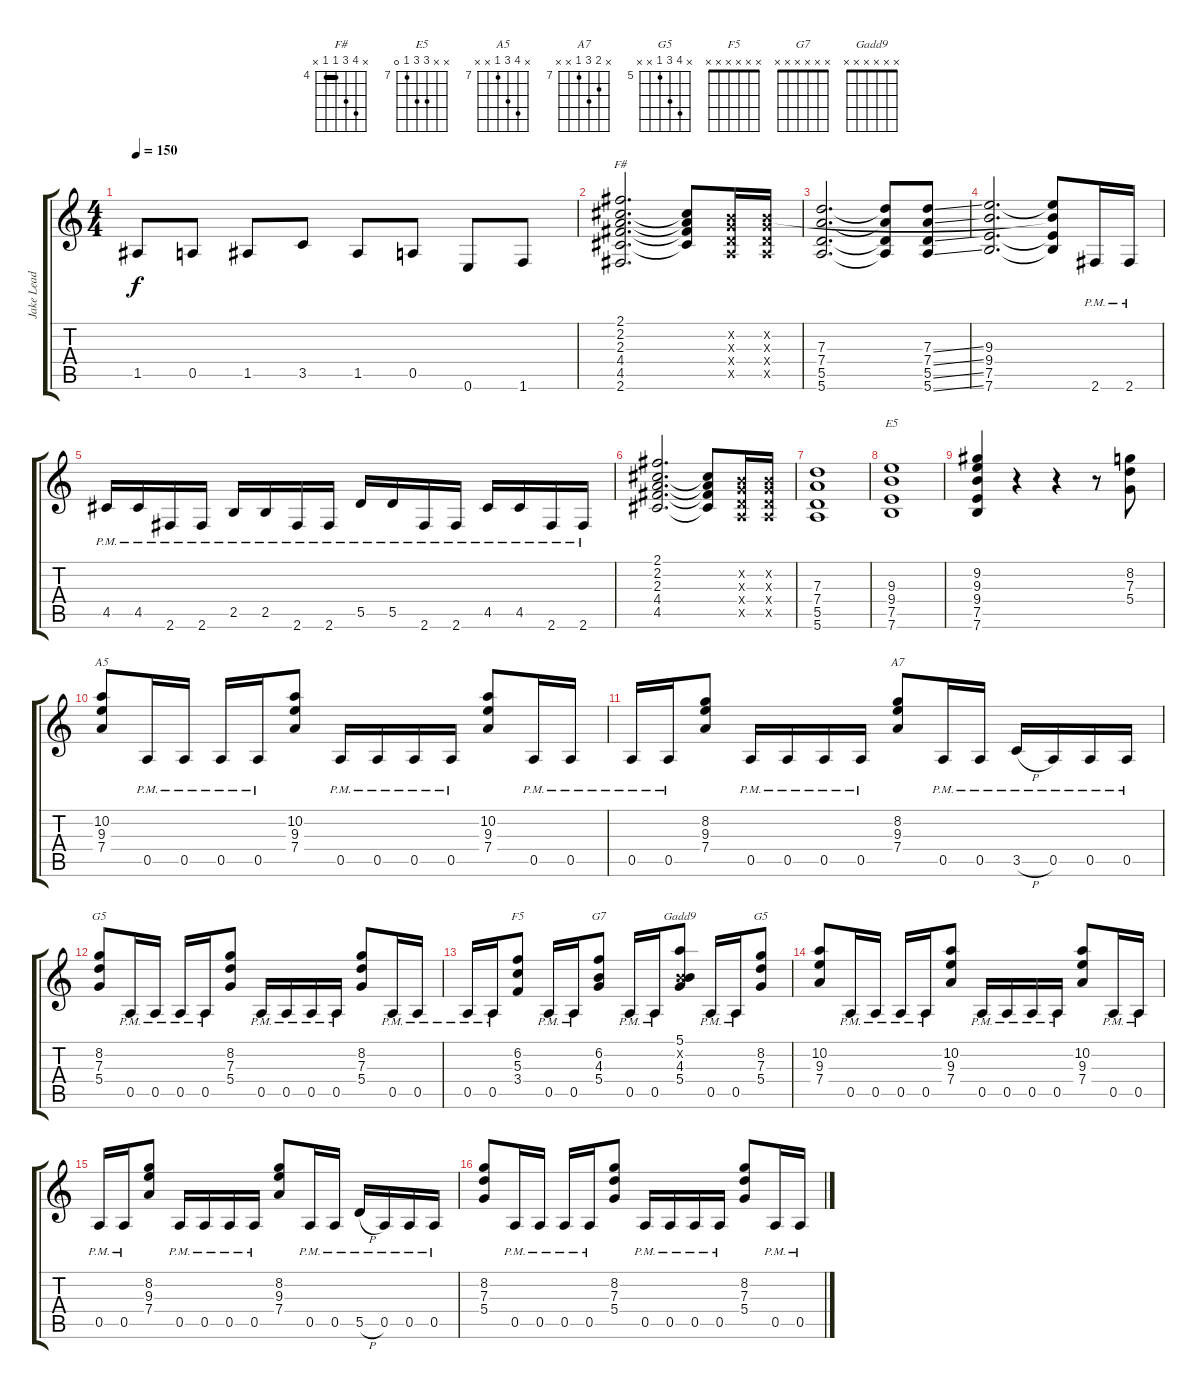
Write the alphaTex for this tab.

\track ("Jake Lead" "Jake Lead") {instrument overdrivenguitar}
\staff {score tabs}
\tuning (E4 B3 G3 D3 A2 E2) {hide}
\chord ("F#" x 7 6 4 4 x) {firstfret 4 barre 4}
\chord ("E5" x x 9 9 7 0) {firstfret 7}
\chord ("A5" x 10 9 7 x x) {firstfret 7}
\chord ("A7" x 8 9 7 x x) {firstfret 7}
\chord ("G5" x x 7 5 x x) {firstfret 5}
\chord ("F5" x x x x x x)
\chord ("G7" x x x x x x)
\chord ("Gadd9" x x x x x x)
\chord ("G5" x 8 7 5 x x) {firstfret 5}
\ts (4 4)
\tempo 150
\clef g2
\ks c
1.5.8{dy f} 0.5.8 1.5.8 3.5.8 1.5.8 0.5.8 0.6.8 1.6.8 |
(2.1 2.2 2.3 4.4 4.5 2.6).2{d ch "F#"} (2.2{t} 2.3{t} 4.4{t} 4.5{t}).8 (0.2{x} 0.3{x} 0.4{x} 0.5{x}).16 (0.2{x} 0.3{x} 0.4{x} 0.5{x}).16 |
(7.3 7.4 5.5 5.6).2{d} (7.3{t} 7.4{t} 5.5{t} 5.6{t}).8 (7.3{ss} 7.4{ss} 5.5{ss} 5.6{ss}).8 |
(9.3 9.4 7.5 7.6).2{d} (0.2{t} 9.3{t} 7.5{t} 7.6{t}).8 2.6{pm}.16 2.6{pm}.16 |
4.5{pm}.16 4.5{pm}.16 2.6{pm}.16 2.6{pm}.16 2.5{pm}.16 2.5{pm}.16 2.6{pm}.16 2.6{pm}.16 5.5{pm}.16 5.5{pm}.16 2.6{pm}.16 2.6{pm}.16 4.5{pm}.16 4.5{pm}.16 2.6{pm}.16 2.6{pm}.16 |
(2.1 2.2 2.3 4.4 4.5).2{d} (2.2{t} 2.3{t} 4.4{t} 4.5{t}).8 (0.2{x} 0.3{x} 0.4{x} 0.5{x}).16 (0.2{x} 0.3{x} 0.4{x} 0.5{x}).16 |
(7.3 7.4 5.5 5.6).1 |
(9.3 9.4 7.5 7.6).1{ch "E5"} |
(9.2 9.3 9.4 7.5 7.6).4 r.4 r.4 r.8 (8.2 7.3 5.4).8 |
(10.2 9.3 7.4).8{ch "A5"} 0.5{pm}.16 0.5{pm}.16 0.5{pm}.16 0.5{pm}.16 (10.2 9.3 7.4).8 0.5{pm}.16 0.5{pm}.16 0.5{pm}.16 0.5{pm}.16 (10.2 9.3 7.4).8 0.5{pm}.16 0.5{pm}.16 |
0.5{pm}.16 0.5{pm}.16 (8.2 9.3 7.4).8 0.5{pm}.16 0.5{pm}.16 0.5{pm}.16 0.5{pm}.16 (8.2 9.3 7.4).8{ch "A7"} 0.5{pm}.16 0.5{pm}.16 3.5{h pm}.16 0.5{pm}.16 0.5{pm}.16 0.5{pm}.16 |
(8.2 7.3 5.4).8{ch "G5"} 0.5{pm}.16 0.5{pm}.16 0.5{pm}.16 0.5{pm}.16 (8.2 7.3 5.4).8 0.5{pm}.16 0.5{pm}.16 0.5{pm}.16 0.5{pm}.16 (8.2 7.3 5.4).8 0.5{pm}.16 0.5{pm}.16 |
0.5{pm}.16 0.5{pm}.16 (6.2 5.3 3.4).8{ch "F5"} 0.5{pm}.16 0.5{pm}.16 (6.2 4.3 5.4).8{ch "G7"} 0.5{pm}.16 0.5{pm}.16 (5.1 0.2{x} 4.3 5.4).8{ch "Gadd9"} 0.5{pm}.16 0.5{pm}.16 (8.2 7.3 5.4).8{ch "G5"} |
(10.2 9.3 7.4).8 0.5{pm}.16 0.5{pm}.16 0.5{pm}.16 0.5{pm}.16 (10.2 9.3 7.4).8 0.5{pm}.16 0.5{pm}.16 0.5{pm}.16 0.5{pm}.16 (10.2 9.3 7.4).8 0.5{pm}.16 0.5{pm}.16 |
0.5{pm}.16 0.5{pm}.16 (8.2 9.3 7.4).8 0.5{pm}.16 0.5{pm}.16 0.5{pm}.16 0.5{pm}.16 (8.2 9.3 7.4).8 0.5{pm}.16 0.5{pm}.16 5.5{h pm}.16 0.5{pm}.16 0.5{pm}.16 0.5{pm}.16 |
(8.2 7.3 5.4).8 0.5{pm}.16 0.5{pm}.16 0.5{pm}.16 0.5{pm}.16 (8.2 7.3 5.4).8 0.5{pm}.16 0.5{pm}.16 0.5{pm}.16 0.5{pm}.16 (8.2 7.3 5.4).8 0.5{pm}.16 0.5{pm}.16
